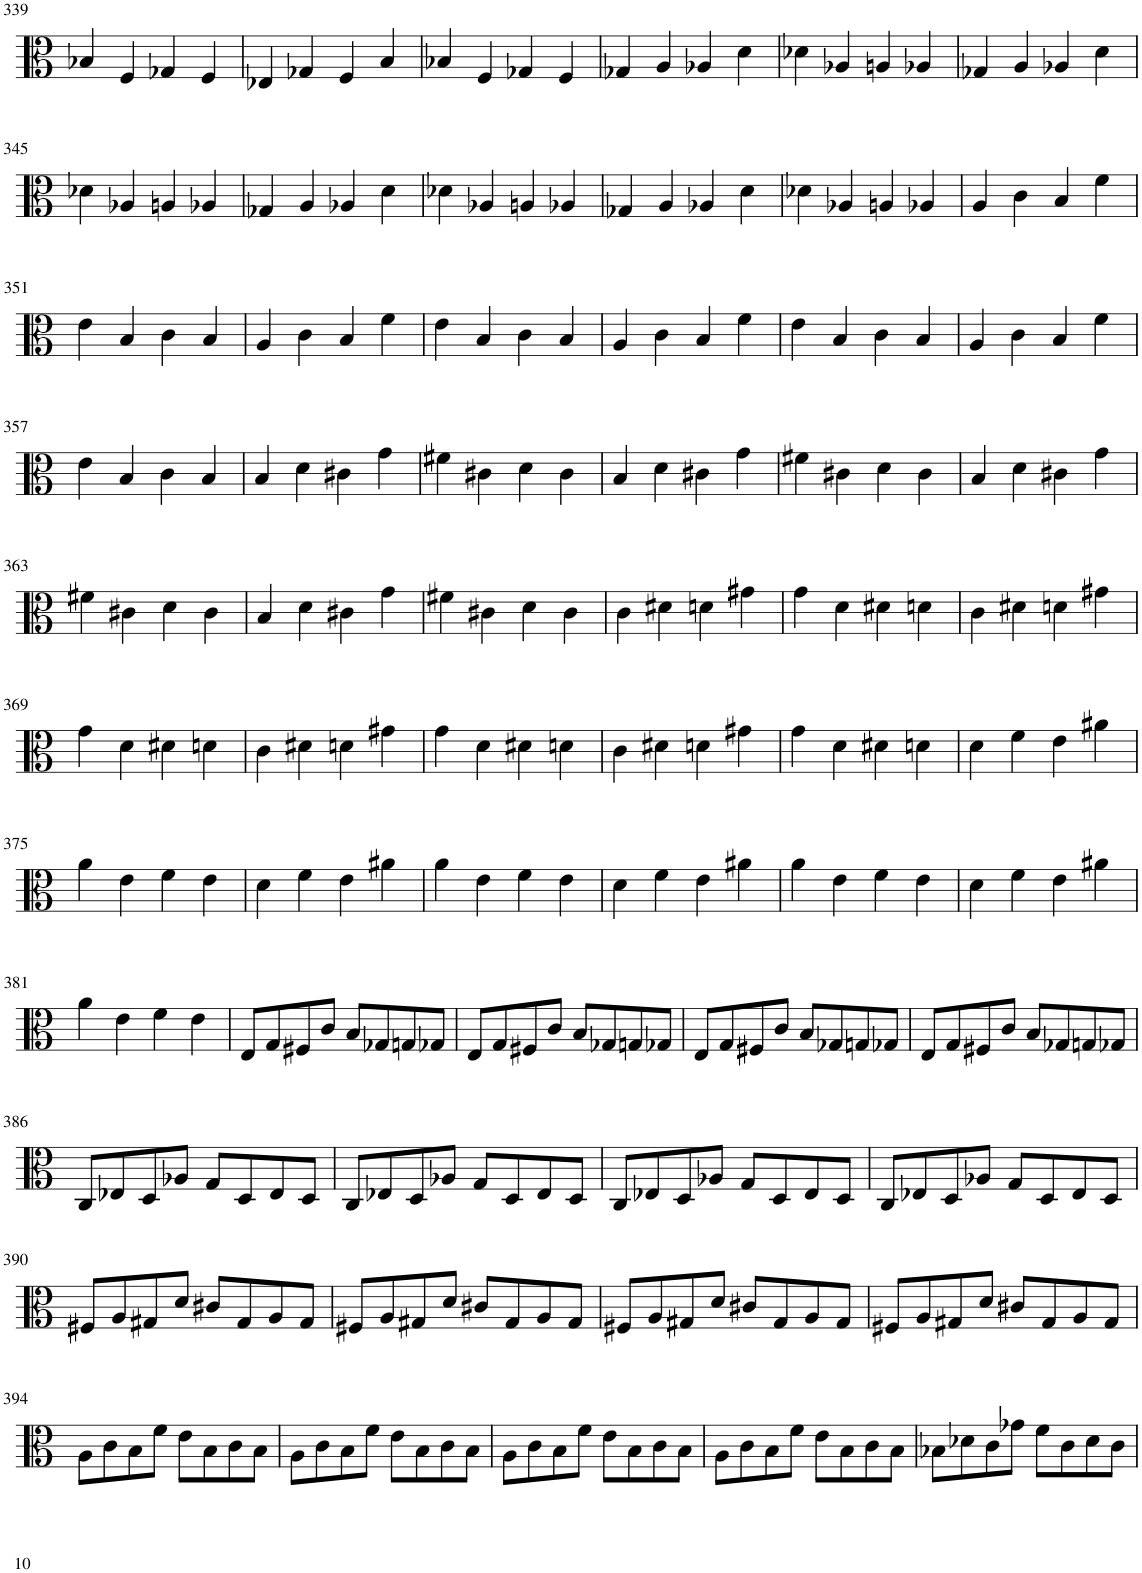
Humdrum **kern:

**kern
*part1
*staff1
*I"Viola
*I'Vla.
!!LO:PB:g=z
*clefC3
*k[]
*M4/4
=339
4B-X/
4F/
4G-X/
4F/
=340
4E-X/
4G-X/
4F/
4B/
=341
4B-X/
4F/
4G-X/
4F/
=342
4G-X/
4A/
4A-X/
4d\
=343
4d-X\
4A-X/
4An/
4A-X/
=344
4G-X/
4A/
4A-X/
4d\
!!LO:LB:g=z
=345
4d-X\
4A-X/
4An/
4A-X/
=346
4G-X/
4A/
4A-X/
4d\
=347
4d-X\
4A-X/
4An/
4A-X/
=348
4G-X/
4A/
4A-X/
4d\
=349
4d-X\
4A-X/
4An/
4A-X/
=350
4A/
4c\
4B/
4f\
!!LO:LB:g=z
=351
4e\
4B/
4c\
4B/
=352
4A/
4c\
4B/
4f\
=353
4e\
4B/
4c\
4B/
=354
4A/
4c\
4B/
4f\
=355
4e\
4B/
4c\
4B/
=356
4A/
4c\
4B/
4f\
!!LO:LB:g=z
=357
4e\
4B/
4c\
4B/
=358
4B/
4d\
4c#X\
4g\
=359
4f#X\
4c#X\
4d\
4c#\
=360
4B/
4d\
4c#X\
4g\
=361
4f#X\
4c#X\
4d\
4c#\
=362
4B/
4d\
4c#X\
4g\
!!LO:LB:g=z
=363
4f#X\
4c#X\
4d\
4c#\
=364
4B/
4d\
4c#X\
4g\
=365
4f#X\
4c#X\
4d\
4c#\
=366
4c\
4d#X\
4dn\
4g#X\
=367
4g\
4d\
4d#X\
4dn\
=368
4c\
4d#X\
4dn\
4g#X\
!!LO:LB:g=z
=369
4g\
4d\
4d#X\
4dn\
=370
4c\
4d#X\
4dn\
4g#X\
=371
4g\
4d\
4d#X\
4dn\
=372
4c\
4d#X\
4dn\
4g#X\
=373
4g\
4d\
4d#X\
4dn\
=374
4d\
4f\
4e\
4a#X\
!!LO:LB:g=z
=375
4a\
4e\
4f\
4e\
=376
4d\
4f\
4e\
4a#X\
=377
4a\
4e\
4f\
4e\
=378
4d\
4f\
4e\
4a#X\
=379
4a\
4e\
4f\
4e\
=380
4d\
4f\
4e\
4a#X\
!!LO:LB:g=z
=381
4a\
4e\
4f\
4e\
=382
8E/L
8G/
8F#X/
8c/J
8B/L
8G-X/
8Gn/
8G-X/J
=383
8E/L
8G/
8F#X/
8c/J
8B/L
8G-X/
8Gn/
8G-X/J
=384
8E/L
8G/
8F#X/
8c/J
8B/L
8G-X/
8Gn/
8G-X/J
=385
8E/L
8G/
8F#X/
8c/J
8B/L
8G-X/
8Gn/
8G-X/J
!!LO:LB:g=z
=386
8C/L
8E-X/
8D/
8A-X/J
8G/L
8D/
8E-/
8D/J
=387
8C/L
8E-X/
8D/
8A-X/J
8G/L
8D/
8E-/
8D/J
=388
8C/L
8E-X/
8D/
8A-X/J
8G/L
8D/
8E-/
8D/J
=389
8C/L
8E-X/
8D/
8A-X/J
8G/L
8D/
8E-/
8D/J
!!LO:LB:g=z
=390
8F#X/L
8A/
8G#X/
8d/J
8c#X/L
8G#/
8A/
8G#/J
=391
8F#X/L
8A/
8G#X/
8d/J
8c#X/L
8G#/
8A/
8G#/J
=392
8F#X/L
8A/
8G#X/
8d/J
8c#X/L
8G#/
8A/
8G#/J
=393
8F#X/L
8A/
8G#X/
8d/J
8c#X/L
8G#/
8A/
8G#/J
!!LO:LB:g=z
=394
8A\L
8c\
8B\
8f\J
8e\L
8B\
8c\
8B\J
=395
8A\L
8c\
8B\
8f\J
8e\L
8B\
8c\
8B\J
=396
8A\L
8c\
8B\
8f\J
8e\L
8B\
8c\
8B\J
=397
8A\L
8c\
8B\
8f\J
8e\L
8B\
8c\
8B\J
=398
8B-X\L
8d-X\
8c\
8g-X\J
8f\L
8c\
8d-\
8c\J
=
*-
